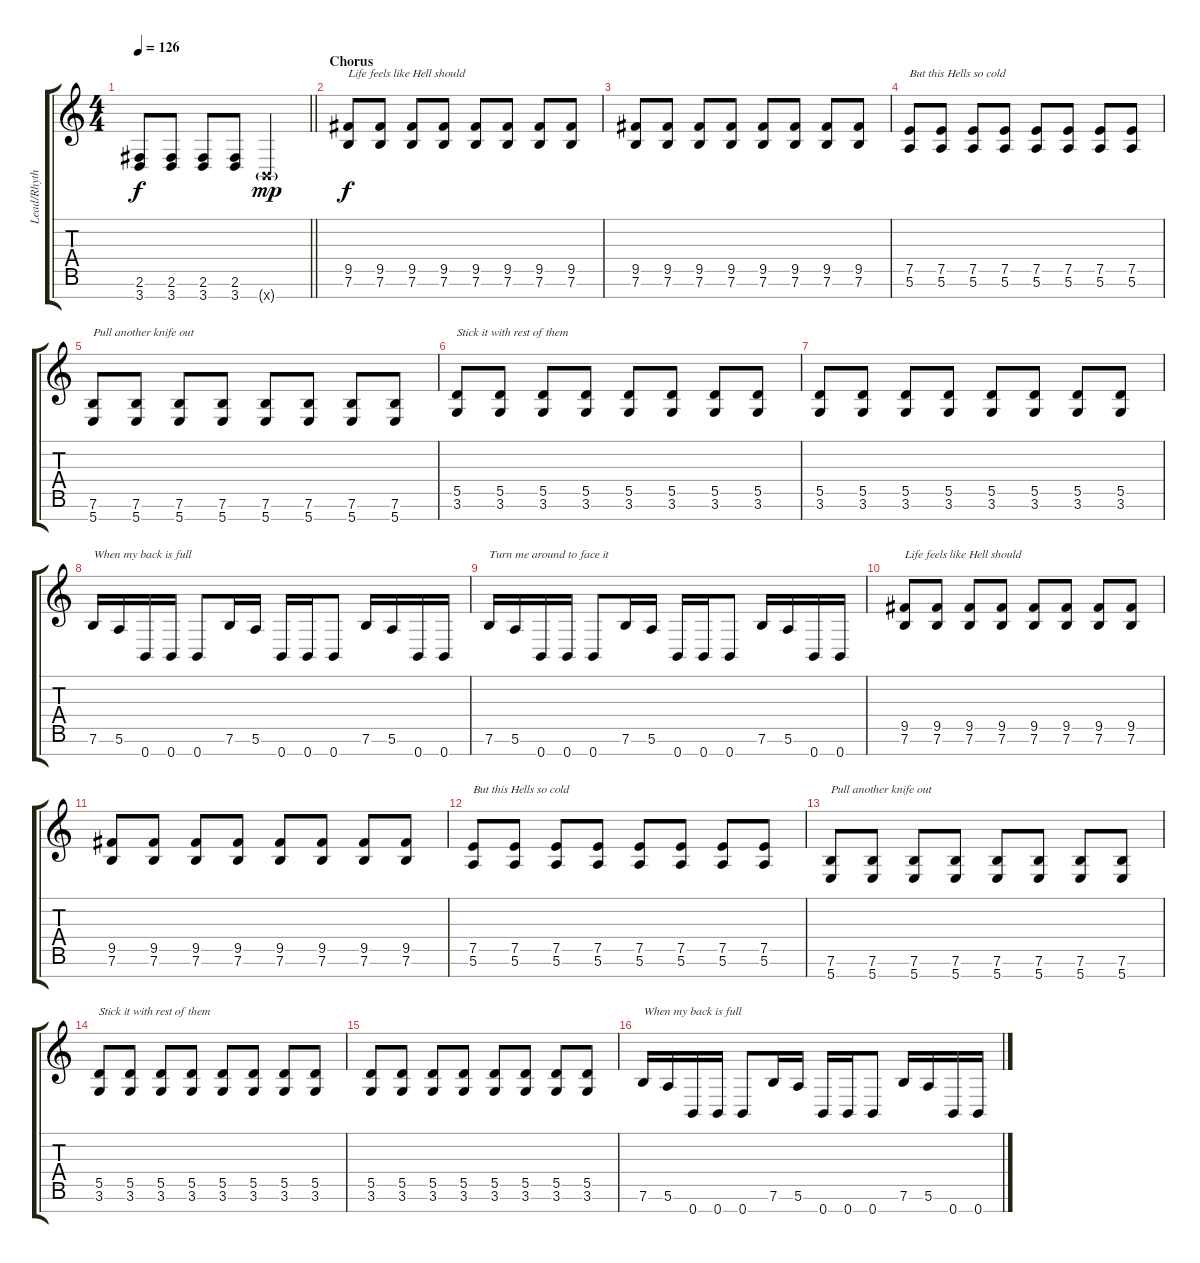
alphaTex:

\track ("Lead/Rhythm" "Lead/Rhyth") {instrument distortionguitar}
\staff {score tabs}
\tuning (E4 B3 G3 D3 A2 E2 B1) {hide}
\ts (4 4)
\tempo 126
\clef g2
\barLineRight lightlight
\ks c
(2.6 3.7).8{dy f} (2.6 3.7).8 (2.6 3.7).8 (2.6 3.7).8 0.7{g x}.2{dy mp} |
\section ("" "Chorus")
(9.5 7.6).8{txt "Life feels like Hell should" dy f} (9.5 7.6).8 (9.5 7.6).8 (9.5 7.6).8 (9.5 7.6).8 (9.5 7.6).8 (9.5 7.6).8 (9.5 7.6).8 |
(9.5 7.6).8 (9.5 7.6).8 (9.5 7.6).8 (9.5 7.6).8 (9.5 7.6).8 (9.5 7.6).8 (9.5 7.6).8 (9.5 7.6).8 |
(7.5 5.6).8{txt "But this Hells so cold"} (7.5 5.6).8 (7.5 5.6).8 (7.5 5.6).8 (7.5 5.6).8 (7.5 5.6).8 (7.5 5.6).8 (7.5 5.6).8 |
(7.6 5.7).8{txt "Pull another knife out"} (7.6 5.7).8 (7.6 5.7).8 (7.6 5.7).8 (7.6 5.7).8 (7.6 5.7).8 (7.6 5.7).8 (7.6 5.7).8 |
(5.5 3.6).8{txt "Stick it with rest of them"} (5.5 3.6).8 (5.5 3.6).8 (5.5 3.6).8 (5.5 3.6).8 (5.5 3.6).8 (5.5 3.6).8 (5.5 3.6).8 |
(5.5 3.6).8 (5.5 3.6).8 (5.5 3.6).8 (5.5 3.6).8 (5.5 3.6).8 (5.5 3.6).8 (5.5 3.6).8 (5.5 3.6).8 |
7.6.16{txt "When my back is full"} 5.6.16 0.7.16 0.7.16 0.7.8 7.6.16 5.6.16 0.7.16 0.7.16 0.7.8 7.6.16 5.6.16 0.7.16 0.7.16 |
7.6.16{txt "Turn me around to face it"} 5.6.16 0.7.16 0.7.16 0.7.8 7.6.16 5.6.16 0.7.16 0.7.16 0.7.8 7.6.16 5.6.16 0.7.16 0.7.16 |
(9.5 7.6).8{txt "Life feels like Hell should"} (9.5 7.6).8 (9.5 7.6).8 (9.5 7.6).8 (9.5 7.6).8 (9.5 7.6).8 (9.5 7.6).8 (9.5 7.6).8 |
(9.5 7.6).8 (9.5 7.6).8 (9.5 7.6).8 (9.5 7.6).8 (9.5 7.6).8 (9.5 7.6).8 (9.5 7.6).8 (9.5 7.6).8 |
(7.5 5.6).8{txt "But this Hells so cold"} (7.5 5.6).8 (7.5 5.6).8 (7.5 5.6).8 (7.5 5.6).8 (7.5 5.6).8 (7.5 5.6).8 (7.5 5.6).8 |
(7.6 5.7).8{txt "Pull another knife out"} (7.6 5.7).8 (7.6 5.7).8 (7.6 5.7).8 (7.6 5.7).8 (7.6 5.7).8 (7.6 5.7).8 (7.6 5.7).8 |
(5.5 3.6).8{txt "Stick it with rest of them"} (5.5 3.6).8 (5.5 3.6).8 (5.5 3.6).8 (5.5 3.6).8 (5.5 3.6).8 (5.5 3.6).8 (5.5 3.6).8 |
(5.5 3.6).8 (5.5 3.6).8 (5.5 3.6).8 (5.5 3.6).8 (5.5 3.6).8 (5.5 3.6).8 (5.5 3.6).8 (5.5 3.6).8 |
7.6.16{txt "When my back is full"} 5.6.16 0.7.16 0.7.16 0.7.8 7.6.16 5.6.16 0.7.16 0.7.16 0.7.8 7.6.16 5.6.16 0.7.16 0.7.16
